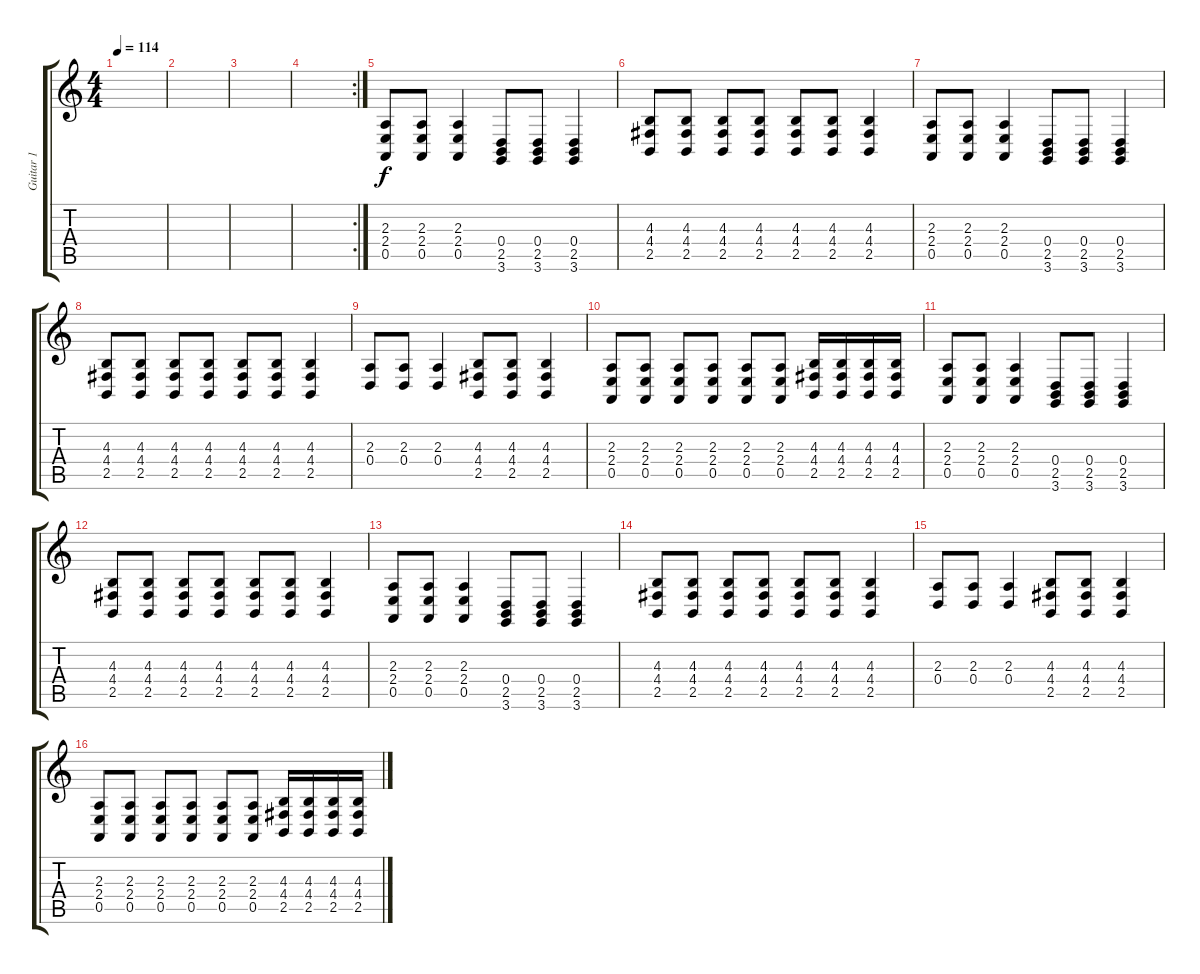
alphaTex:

\track ("Guitar 1" "Guitar 1") {instrument lead2sawtooth}
\staff {score tabs}
\tuning (E4 B3 G3 D3 A2 E2) {hide}
\ts (4 4)
\tempo 114
\clef g2
\ks c
|
|
|
\rc 2
|
(2.3 2.4 0.5).8{volume 4} (2.3 2.4 0.5).8 (2.3 2.4 0.5).4 (0.4 2.5 3.6).8 (0.4 2.5 3.6).8 (0.4 2.5 3.6).4 |
(4.3 4.4 2.5).8 (4.3 4.4 2.5).8 (4.3 4.4 2.5).8 (4.3 4.4 2.5).8 (4.3 4.4 2.5).8 (4.3 4.4 2.5).8 (4.3 4.4 2.5).4 |
(2.3 2.4 0.5).8{volume 12} (2.3 2.4 0.5).8 (2.3 2.4 0.5).4 (0.4 2.5 3.6).8 (0.4 2.5 3.6).8 (0.4 2.5 3.6).4 |
(4.3 4.4 2.5).8 (4.3 4.4 2.5).8 (4.3 4.4 2.5).8 (4.3 4.4 2.5).8 (4.3 4.4 2.5).8 (4.3 4.4 2.5).8 (4.3 4.4 2.5).4 |
(2.3 0.4).8 (2.3 0.4).8 (2.3 0.4).4 (4.3 4.4 2.5).8 (4.3 4.4 2.5).8 (4.3 4.4 2.5).4 |
(2.3 2.4 0.5).8 (2.3 2.4 0.5).8 (2.3 2.4 0.5).8 (2.3 2.4 0.5).8 (2.3 2.4 0.5).8 (2.3 2.4 0.5).8 (4.3 4.4 2.5).16 (4.3 4.4 2.5).16 (4.3 4.4 2.5).16 (4.3 4.4 2.5).16 |
(2.3 2.4 0.5).8 (2.3 2.4 0.5).8 (2.3 2.4 0.5).4 (0.4 2.5 3.6).8 (0.4 2.5 3.6).8 (0.4 2.5 3.6).4 |
(4.3 4.4 2.5).8 (4.3 4.4 2.5).8 (4.3 4.4 2.5).8 (4.3 4.4 2.5).8 (4.3 4.4 2.5).8 (4.3 4.4 2.5).8 (4.3 4.4 2.5).4 |
(2.3 2.4 0.5).8 (2.3 2.4 0.5).8 (2.3 2.4 0.5).4 (0.4 2.5 3.6).8 (0.4 2.5 3.6).8 (0.4 2.5 3.6).4 |
(4.3 4.4 2.5).8 (4.3 4.4 2.5).8 (4.3 4.4 2.5).8 (4.3 4.4 2.5).8 (4.3 4.4 2.5).8 (4.3 4.4 2.5).8 (4.3 4.4 2.5).4 |
(2.3 0.4).8 (2.3 0.4).8 (2.3 0.4).4 (4.3 4.4 2.5).8 (4.3 4.4 2.5).8 (4.3 4.4 2.5).4 |
(2.3 2.4 0.5).8 (2.3 2.4 0.5).8 (2.3 2.4 0.5).8 (2.3 2.4 0.5).8 (2.3 2.4 0.5).8 (2.3 2.4 0.5).8 (4.3 4.4 2.5).16 (4.3 4.4 2.5).16 (4.3 4.4 2.5).16 (4.3 4.4 2.5).16
